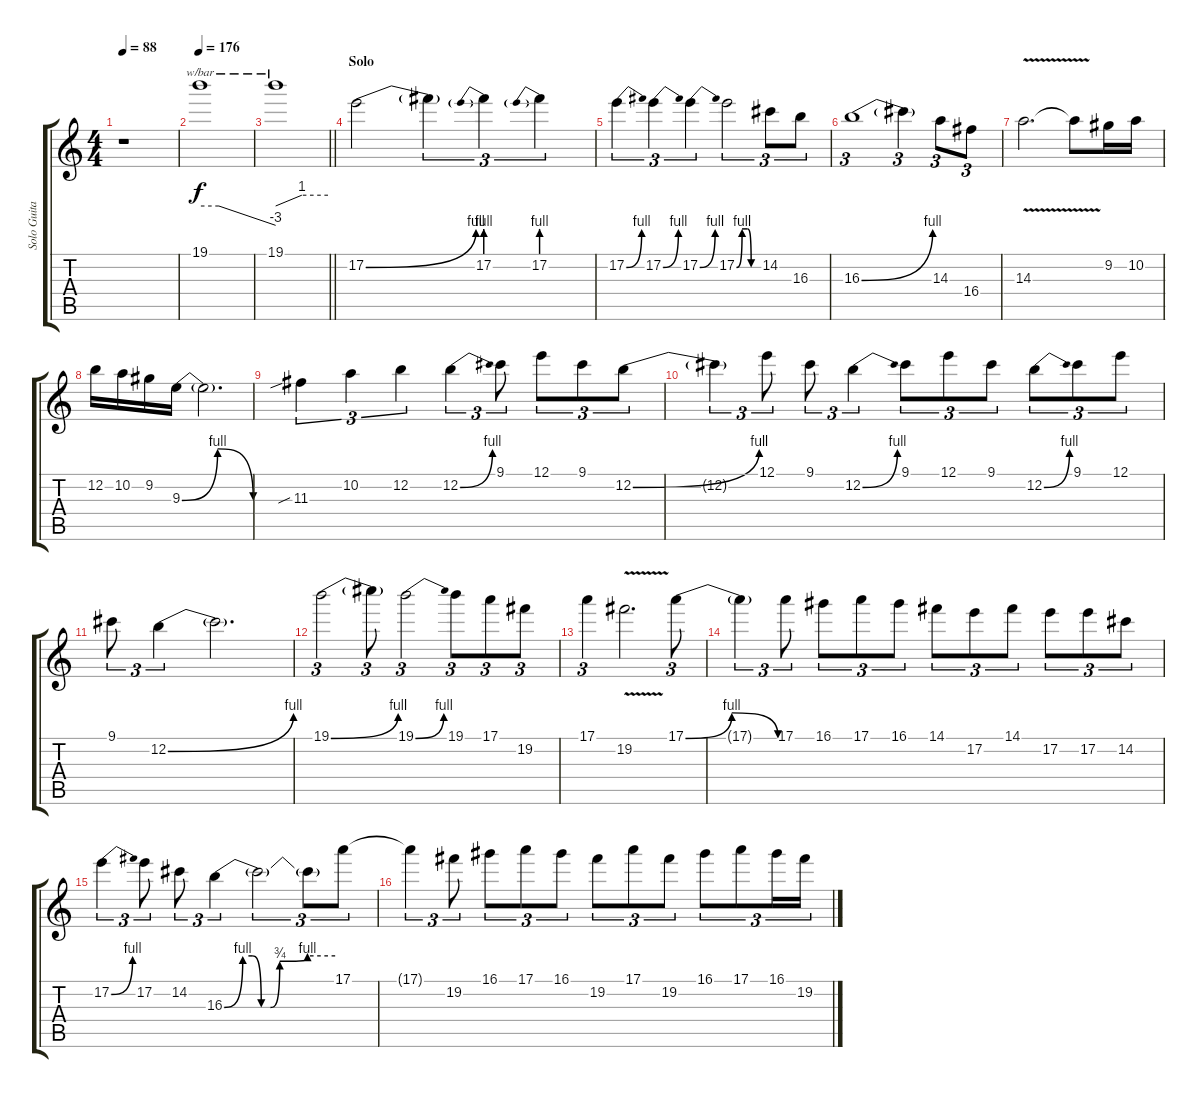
\track ("Solo Guitar" "Solo Guita") {instrument overdrivenguitar}
\staff {score tabs}
\tuning (E4 B3 G3 D3 A2 E2) {hide}
\ts (4 4)
\tempo 88
\clef g2
\ks c
r.1{dy f} |
\tempo 176
19.1.1{tbe (custom default 0 0 15 0 60 -12)} |
\barLineRight lightlight
19.1.1{tbe (custom default 0 0 30 4 60 4)} |
\section ("" "Solo")
17.2{be (bend 0 0 60 4)}.2 17.2{t}.4{tu (3 2)} 17.2{be (prebend 0 4 60 4)}.4{tu (3 2)} 17.2{be (prebend 0 4 60 4)}.4{tu (3 2)} |
17.2{be (bend 0 0 60 4)}.4{tu (3 2)} 17.2{be (bend 0 0 60 4)}.4{tu (3 2)} 17.2{be (bend 0 0 60 4)}.4{tu (3 2)} 17.2{be (custom 0 0 15 4 30 4 40 0 60 0)}.2{tu (3 2)} 14.2.8{tu (3 2)} 16.3.8{tu (3 2)} |
16.3{be (bend 0 0 60 4)}.1{tu (3 2)} 16.3{t}.4{tu (3 2)} 14.3.8{tu (3 2)} 16.4.8{tu (3 2)} |
14.3{v}.2{d} 14.3{t}.8 9.2.16 10.2.16 |
12.2.16 10.2.16 9.2.16 9.3{be (bendrelease 0 0 15 4 40 4 60 0)}.16 9.3{t}.2{d} |
11.3{sib}.4{tu (3 2)} 10.2.4{tu (3 2)} 12.2.4{tu (3 2)} 12.2{be (bend 0 0 60 4)}.4{tu (3 2)} 9.1.8{tu (3 2)} 12.1.8{tu (3 2)} 9.1.8{tu (3 2)} 12.2{be (bend 0 0 60 4)}.8{tu (3 2)} |
12.2{t}.4{tu (3 2)} 12.1.8{tu (3 2)} 9.1.8{tu (3 2)} 12.2{be (bend 0 0 60 4)}.4{tu (3 2)} 9.1.8{tu (3 2)} 12.1.8{tu (3 2)} 9.1.8{tu (3 2)} 12.2{be (bend 0 0 60 4)}.8{tu (3 2)} 9.1.8{tu (3 2)} 12.1.8{tu (3 2)} |
9.1.8{tu (3 2)} 12.2{be (bend 0 0 60 4)}.4{tu (3 2)} 12.2{t}.2{d} |
19.1{be (bend 0 0 60 4)}.2{tu (3 2)} 19.1{t}.8{tu (3 2)} 19.1{be (bend 0 0 60 4)}.2{tu (3 2)} 19.1.8{tu (3 2)} 17.1.8{tu (3 2)} 19.2.8{tu (3 2)} |
17.1.4{tu (3 2)} 19.2{v}.2{d} 17.1{be (bendrelease 0 0 25 4 39 4 60 0)}.8{tu (3 2)} |
17.1{t}.4{tu (3 2)} 17.1.8{tu (3 2)} 16.1.8{tu (3 2)} 17.1.8{tu (3 2)} 16.1.8{tu (3 2)} 14.1.8{tu (3 2)} 17.2.8{tu (3 2)} 14.1.8{tu (3 2)} 17.2.8{tu (3 2)} 17.2.8{tu (3 2)} 14.2.8{tu (3 2)} |
17.2{be (bend 0 0 60 4)}.4{tu (3 2)} 17.2.8{tu (3 2)} 14.2.8{tu (3 2)} 16.3{be (custom 0 0 10 4 15 4 20 0 25 0 30 3 45 4 60 4)}.4{tu (3 2)} 16.3{t}.2{tu (3 2)} 16.3{t}.8{tu (3 2)} 17.1.8{tu (3 2)} |
17.1{t}.4{tu (3 2)} 19.2.8{tu (3 2)} 16.1.8{tu (3 2)} 17.1.8{tu (3 2)} 16.1.8{tu (3 2)} 19.2.8{tu (3 2)} 17.1.8{tu (3 2)} 19.2.8{tu (3 2)} 16.1.8{tu (3 2)} 17.1.8{tu (3 2)} 16.1.16{tu (3 2)} 19.2.16{tu (3 2)}
